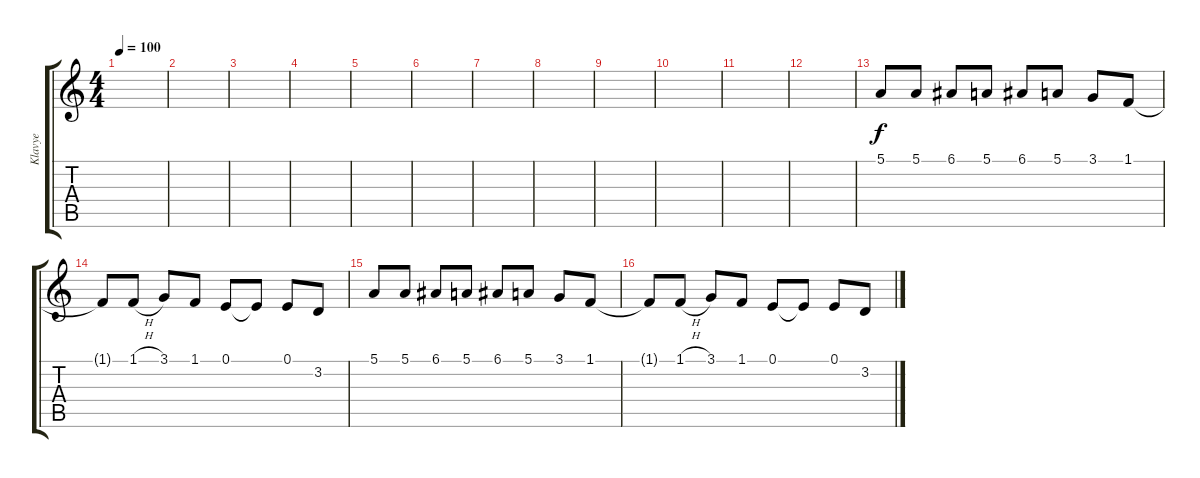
\track ("Klavye" "Klavye") {instrument synthstrings2 bank 7}
\staff {score tabs}
\tuning (E4 B3 G3 D3 A2 E2) {hide}
\ts (4 4)
\tempo 100
\clef g2
\ks c
|
|
|
|
|
|
|
|
|
|
|
|
5.1.8{volume 10 balance 11} 5.1.8 6.1.8 5.1.8 6.1.8 5.1.8 3.1.8 1.1.8 |
1.1{t}.8 1.1{h}.8 3.1.8 1.1.8 0.1.8 0.1{t}.8 0.1.8 3.2.8 |
5.1.8 5.1.8 6.1.8 5.1.8 6.1.8 5.1.8 3.1.8 1.1.8 |
1.1{t}.8 1.1{h}.8 3.1.8 1.1.8 0.1.8 0.1{t}.8 0.1.8 3.2.8
